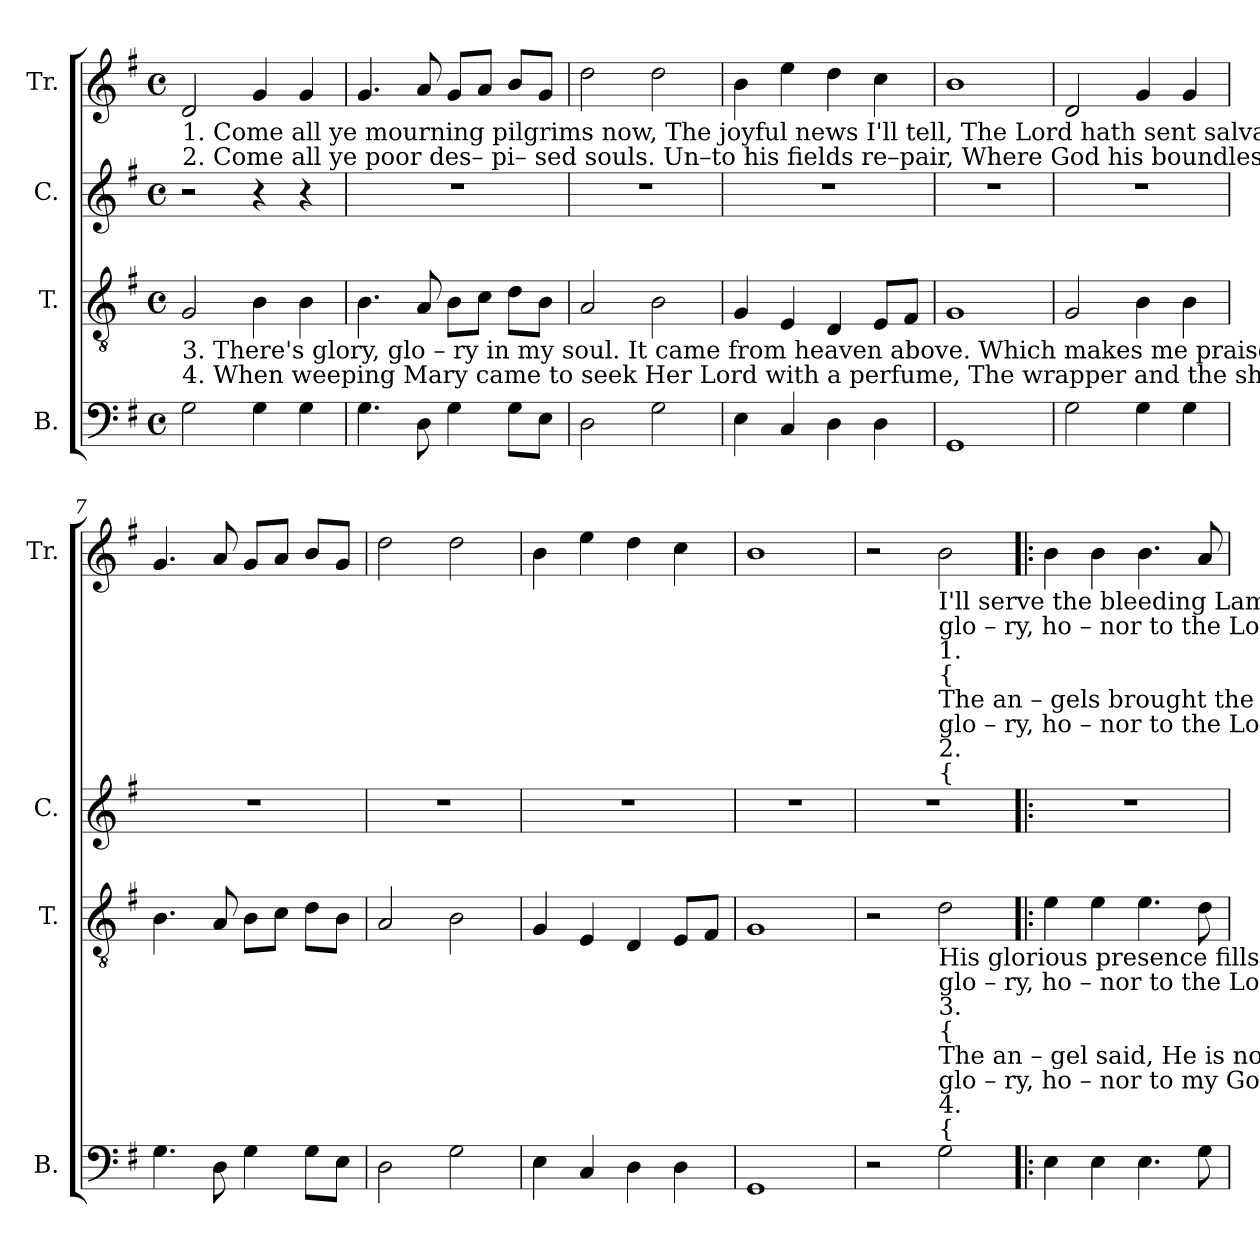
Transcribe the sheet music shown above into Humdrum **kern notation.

**kern	**kern	**kern	**kern
*part4	*part3	*part2	*part1
*staff4	*staff3	*staff2	*staff1
*I"B.	*I"T.	*I"C.	*I"Tr.
*I'B.	*I'T.	*I'C.	*I'Tr.
*clefF4	*clefGv2	*clefG2	*clefG2
*k[f#]	*k[f#]	*k[f#]	*k[f#]
*M4/4	*M4/4	*M4/4	*M4/4
*met(c)	*met(c)	*met(c)	*met(c)
*MM135	*MM135	*MM135	*MM135
=1	=1	=1	=1
!	!	!	!LO:TX:b:t=1. Come all ye mourning pilgrims now,  The  joyful  news   I'll   tell,     The  Lord  hath  sent salvation  down. To save our  souls  from hell.
!	!	!	!LO:TX:b:t=2. Come all ye poor  des– pi– sed  souls.   Un–to  his  fields  re–pair,  Where God his boundless love unfolds,  And says he'll meet you there.
!	!LO:TX:b:t=3. There's  glory, glo – ry  in   my   soul.  It came from heaven above. Which makes me praise my God so bold,  And his dear children love.	!	!
!	!LO:TX:b:t=4. When  weeping  Mary  came  to seek  Her  Lord  with  a perfume,  The  wrapper  and  the  sheet  she  found     To – ge – ther in the tomb;	!	!
2G\	2G/	2r	2d/
4G\	4B\	4r	4g/
4G\	4B\	4r	4g/
=2	=2	=2	=2
4.G\	4.B\	1r	4.g/
8D\	8A/	.	8a/
4G\	8B\L	.	8g/L
.	8c\J	.	8a/J
8G\L	8d\L	.	8b/L
8E\J	8B\J	.	8g/J
=3	=3	=3	=3
2D\	2A/	1r	2dd\
2G\	2B\	.	2dd\
=4	=4	=4	=4
4E\	4G/	1r	4b\
4C/	4E/	.	4ee\
4D\	4D/	.	4dd\
4D\	8E/L	.	4cc\
.	8F#/J	.	.
=5	=5	=5	=5
1GG	1G	1r	1b
=6	=6	=6	=6
2G\	2G/	1r	2d/
4G\	4B\	.	4g/
4G\	4B\	.	4g/
=7	=7	=7	=7
4.G\	4.B\	1r	4.g/
8D\	8A/	.	8a/
4G\	8B\L	.	8g/L
.	8c\J	.	8a/J
8G\L	8d\L	.	8b/L
8E\J	8B\J	.	8g/J
=8	=8	=8	=8
2D\	2A/	1r	2dd\
2G\	2B\	.	2dd\
=9	=9	=9	=9
4E\	4G/	1r	4b\
4C/	4E/	.	4ee\
4D\	4D/	.	4dd\
4D\	8E/L	.	4cc\
.	8F#/J	.	.
=10	=10	=10	=10
1GG	1G	1r	1b
!!LO:LB:g=z
=11	=11	=11	=11
2r	2r	1r	2r
!	!	!	!LO:TX:b:t=I'll   serve  the  bleeding  Lamb  of   God,    I   love  his  ways  so  well,                    Be–cause  his  precious  blood  was  spilt   To  save  my
!	!	!	!LO:TX:b:t=glo  – ry,  ho – nor   to    the    Lord,    Sal–va–tion to our King,                     Let  all  that's  washed  in Jesus'  blood,     His glorious
!	!	!	!LO:TX:b:t=1.
!	!	!	!LO:TX:b:t={
!	!	!	!LO:TX:b:t=The  an – gels  brought  the tidings down,  To shepherds  in  the  field,                  That  God  to  men  is   re – con – ciled,    His  Son  to
!	!	!	!LO:TX:b:t=glo – ry,   ho – nor   to   the    Lord,    Sal–va–tion to our King,                     Let  all   that's  washed  in  Jesus'  blood,   His glorious
!	!	!	!LO:TX:b:t=2.
!	!	!	!LO:TX:b:t={
!	!LO:TX:b:t=His  glorious  presence  fills    our   souls     With songs of loudest praise,                Let   all   that  want  a   Sa – vior  dear,  Their hearts and	!	!
!	!LO:TX:b:t=glo – ry,  ho – nor   to   the  Lord,    Sal–va–tion  to  our   King,                   Let  all  that's  washed  in Jesus'  blood,   His glorious	!	!
!	!LO:TX:b:t=3.	!	!
!	!LO:TX:b:t={	!	!
!	!LO:TX:b:t=The  an – gel   said,  He   is    not   here,      He's   risen  from  the  dead;                  And  streams  of  grace to sinners flow,     As   free   as	!	!
!	!LO:TX:b:t=glo –  ry,  ho – nor  to   my  God,     He's   now  upon  his  throne,               And  bringing  foreign strangers home. And claims them	!	!
!	!LO:TX:b:t=4.	!	!
!	!LO:TX:b:t={	!	!
2G\	2d\	.	2b\
=12!|:	=12!|:	=12!|:	=12!|:
4E\	4e\	1r	4b\
4E\	4e\	.	4b\
4.E\	4.e\	.	4.b\
8G\	8d\	.	8a/
=	=	=	=
*-	*-	*-	*-
